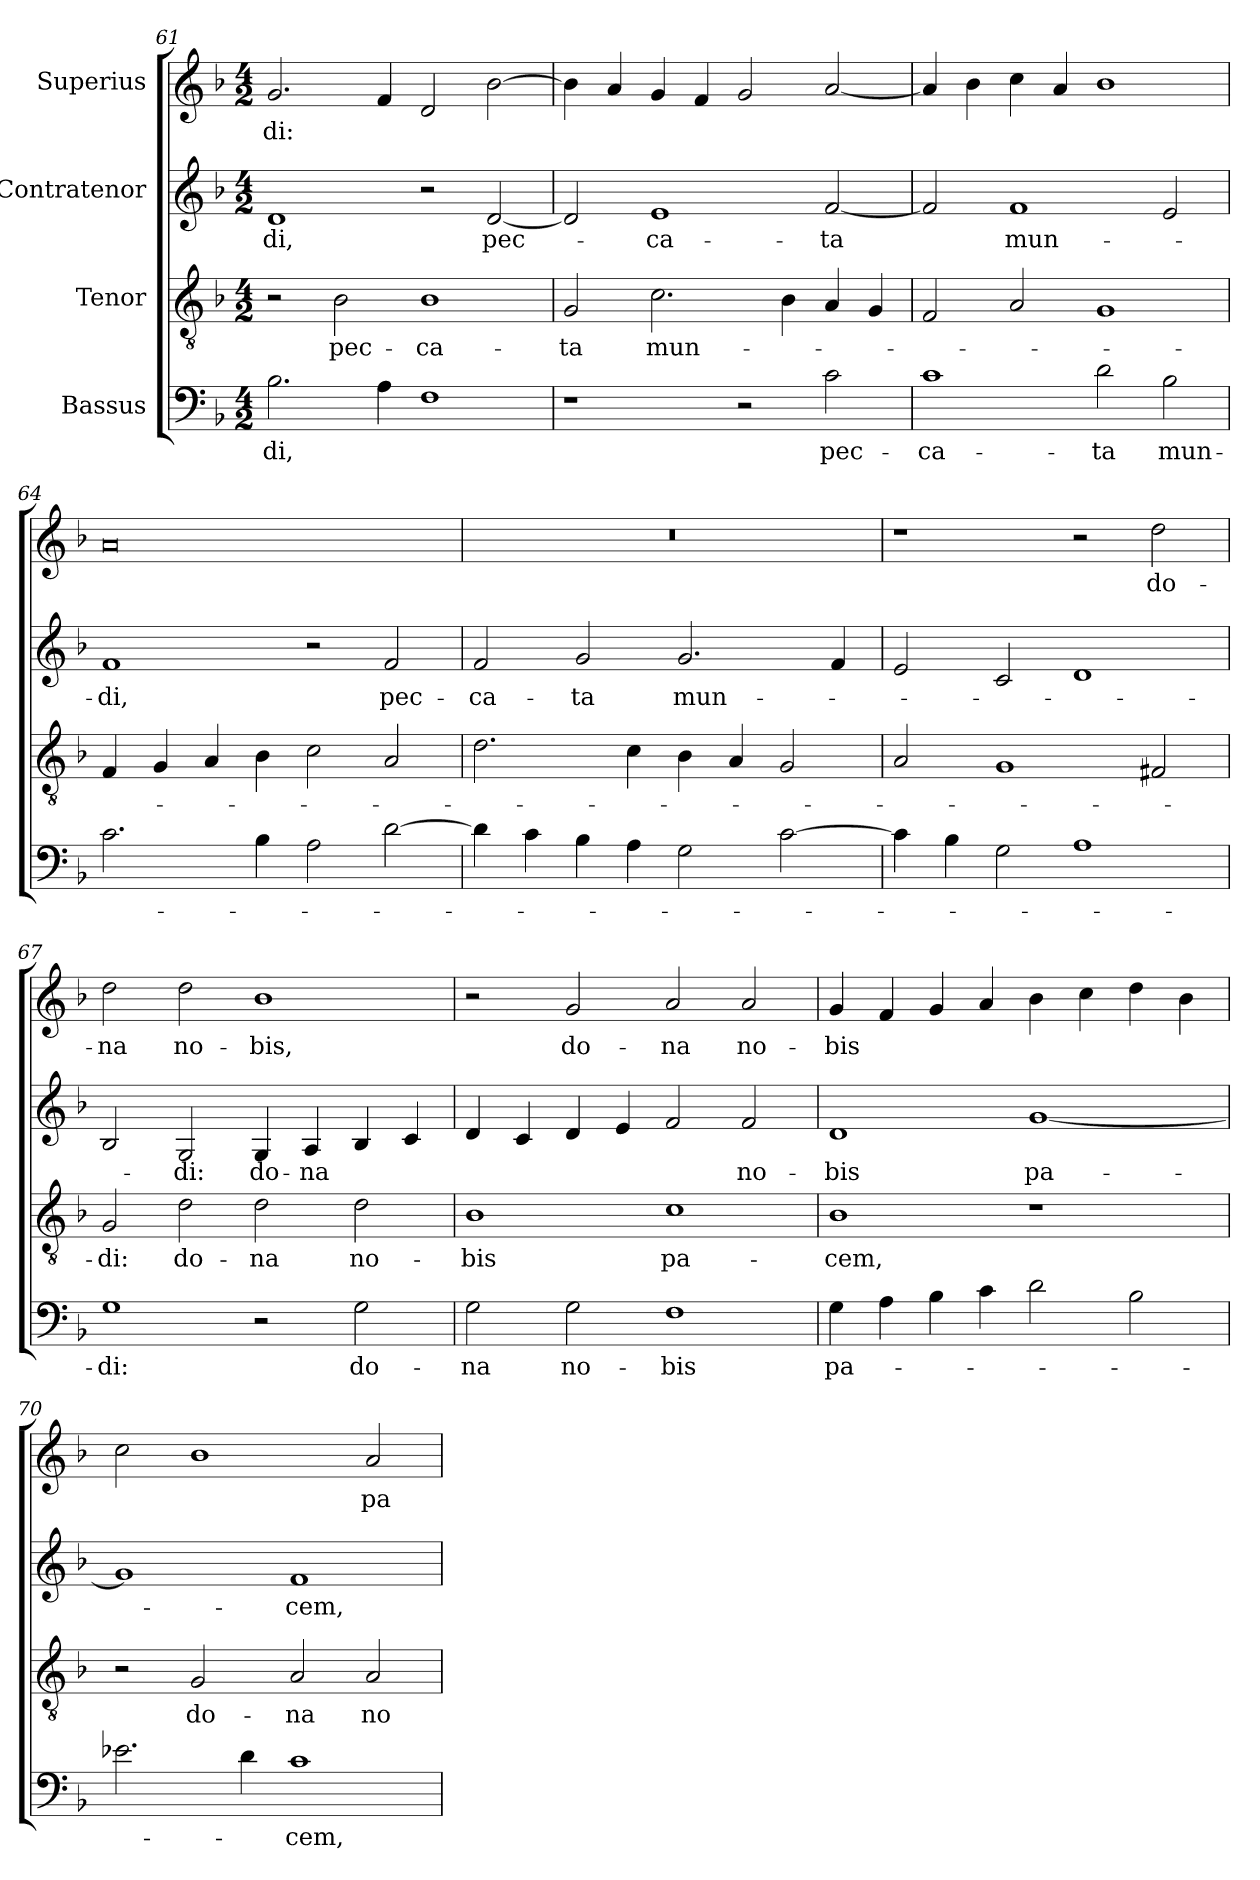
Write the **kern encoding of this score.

**kern	**text	**kern	**text	**kern	**text	**kern	**text
*part4	*part4	*part3	*part3	*part2	*part2	*part1	*part1
*staff4	*staff4	*staff3	*staff3	*staff2	*staff2	*staff1	*staff1
*I"Bassus	*	*I"Tenor	*	*I"Contratenor	*	*I"Superius	*
*clefF4	*	*clefGv2	*	*clefG2	*	*clefG2	*
*k[b-]	*	*k[b-]	*	*k[b-]	*	*k[b-]	*
*M4/2	*	*M4/2	*	*M4/2	*	*M4/2	*
=61	=61	=61	=61	=61	=61	=61	=61
2.B-\	-di,	2r	.	1d/	-di,	2.g/	-di:
.	.	2B-\	pec-	.	.	.	.
4A\	.	.	.	.	.	4f/	.
1F\	.	1B-\	-ca-	2r	.	2d/	.
.	.	.	.	[2d/	pec-	[2b-\	.
=62	=62	=62	=62	=62	=62	=62	=62
1r	.	2G/	-ta	2d/]	.	4b-\]	.
.	.	.	.	.	.	4a/	.
.	.	2.c\	mun-	1e/	-ca-	4g/	.
.	.	.	.	.	.	4f/	.
2r	.	.	.	.	.	2g/	.
.	.	4B-\	.	.	.	.	.
2c\	pec-	4A/	.	[2f/	-ta	[2a/	.
.	.	4G/	.	.	.	.	.
=63	=63	=63	=63	=63	=63	=63	=63
1c\	-ca-	2F/	.	2f/]	.	4a/]	.
.	.	.	.	.	.	4b-\	.
.	.	2A/	.	1f/	mun-	4cc\	.
.	.	.	.	.	.	4a/	.
2d\	-ta	1G/	.	.	.	1b-\	.
2B-\	mun-	.	.	2e/	.	.	.
=64	=64	=64	=64	=64	=64	=64	=64
2.c\	.	4F/	.	1f/	-di,	0a/	.
.	.	4G/	.	.	.	.	.
.	.	4A/	.	.	.	.	.
4B-\	.	4B-\	.	.	.	.	.
2A\	.	2c\	.	2r	.	.	.
[2d\	.	2A/	.	2f/	pec-	.	.
=65	=65	=65	=65	=65	=65	=65	=65
4d\]	.	2.d\	.	2f/	-ca-	0r	.
4c\	.	.	.	.	.	.	.
4B-\	.	.	.	2g/	-ta	.	.
4A\	.	4c\	.	.	.	.	.
2G\	.	4B-\	.	2.g/	mun-	.	.
.	.	4A/	.	.	.	.	.
[2c\	.	2G/	.	.	.	.	.
.	.	.	.	4f/	.	.	.
=66	=66	=66	=66	=66	=66	=66	=66
4c\]	.	2A/	.	2e/	.	1r	.
4B-\	.	.	.	.	.	.	.
2G\	.	1G/	.	2c/	.	.	.
1A\	.	.	.	1d/	.	2r	.
.	.	2F#X/	.	.	.	2dd\	do-
=67	=67	=67	=67	=67	=67	=67	=67
1G\	-di:	2G/	-di:	2B-/	.	2dd\	-na
.	.	2d\	do-	2G/	-di:	2dd\	no-
2r	.	2d\	-na	4G/	do-	1b-\	-bis,
.	.	.	.	4A/	-na	.	.
2G\	do-	2d\	no-	4B-/	.	.	.
.	.	.	.	4c/	.	.	.
=68	=68	=68	=68	=68	=68	=68	=68
2G\	-na	1B-\	-bis	4d/	.	2r	.
.	.	.	.	4c/	.	.	.
2G\	no-	.	.	4d/	.	2g/	do-
.	.	.	.	4e/	.	.	.
1F\	-bis	1c\	pa-	2f/	.	2a/	-na
.	.	.	.	2f/	no-	2a/	no-
=69	=69	=69	=69	=69	=69	=69	=69
4G\	pa-	1B-\	-cem,	1d/	-bis	4g/	-bis
4A\	.	.	.	.	.	4f/	.
4B-\	.	.	.	.	.	4g/	.
4c\	.	.	.	.	.	4a/	.
2d\	.	1r	.	[1g/	pa-	4b-\	.
.	.	.	.	.	.	4cc\	.
2B-\	.	.	.	.	.	4dd\	.
.	.	.	.	.	.	4b-\	.
=70	=70	=70	=70	=70	=70	=70	=70
2.e-X\	.	2r	.	1g/]	.	2cc\	.
.	.	2G/	do-	.	.	1b-\	.
4d\	.	.	.	.	.	.	.
1c\	-cem,	2A/	-na	1f/	-cem,	.	.
.	.	2A/	no-	.	.	2a/	pa-
=	=	=	=	=	=	=	=
*-	*-	*-	*-	*-	*-	*-	*-
